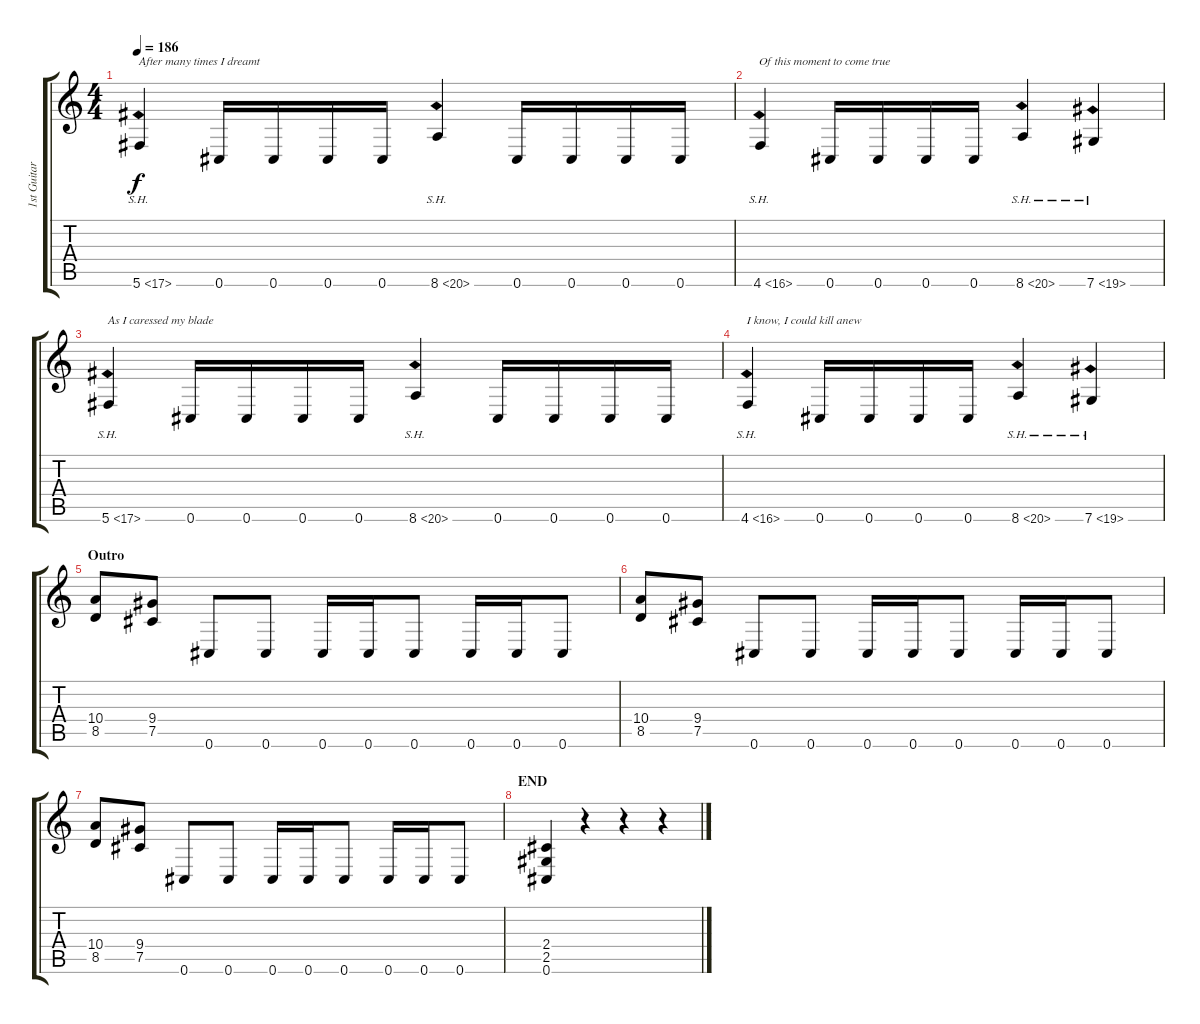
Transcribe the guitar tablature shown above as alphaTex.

\track ("1st Guitar" "1st Guitar") {instrument distortionguitar}
\staff {score tabs}
\tuning (Db4 Ab3 E3 B2 Gb2 Db2) {hide}
\ts (4 4)
\tempo 186
\clef g2
\ks c
5.6{sh 12}.4{txt "After many times I dreamt" dy f} 0.6.16 0.6.16 0.6.16 0.6.16 8.6{sh 12}.4 0.6.16 0.6.16 0.6.16 0.6.16 |
4.6{sh 12}.4{txt "Of this moment to come true"} 0.6.16 0.6.16 0.6.16 0.6.16 8.6{sh 12}.4 7.6{sh 12}.4 |
5.6{sh 12}.4{txt "As I caressed my blade"} 0.6.16 0.6.16 0.6.16 0.6.16 8.6{sh 12}.4 0.6.16 0.6.16 0.6.16 0.6.16 |
4.6{sh 12}.4{txt "I know, I could kill anew"} 0.6.16 0.6.16 0.6.16 0.6.16 8.6{sh 12}.4 7.6{sh 12}.4 |
\section ("" "Outro")
(10.4 8.5).8 (9.4 7.5).8 0.6.8 0.6.8 0.6.16 0.6.16 0.6.8 0.6.16 0.6.16 0.6.8 |
(10.4 8.5).8 (9.4 7.5).8 0.6.8 0.6.8 0.6.16 0.6.16 0.6.8 0.6.16 0.6.16 0.6.8 |
(10.4 8.5).8 (9.4 7.5).8 0.6.8 0.6.8 0.6.16 0.6.16 0.6.8 0.6.16 0.6.16 0.6.8 |
\section ("" "END")
(2.4 2.5 0.6).4 r.4 r.4 r.4
